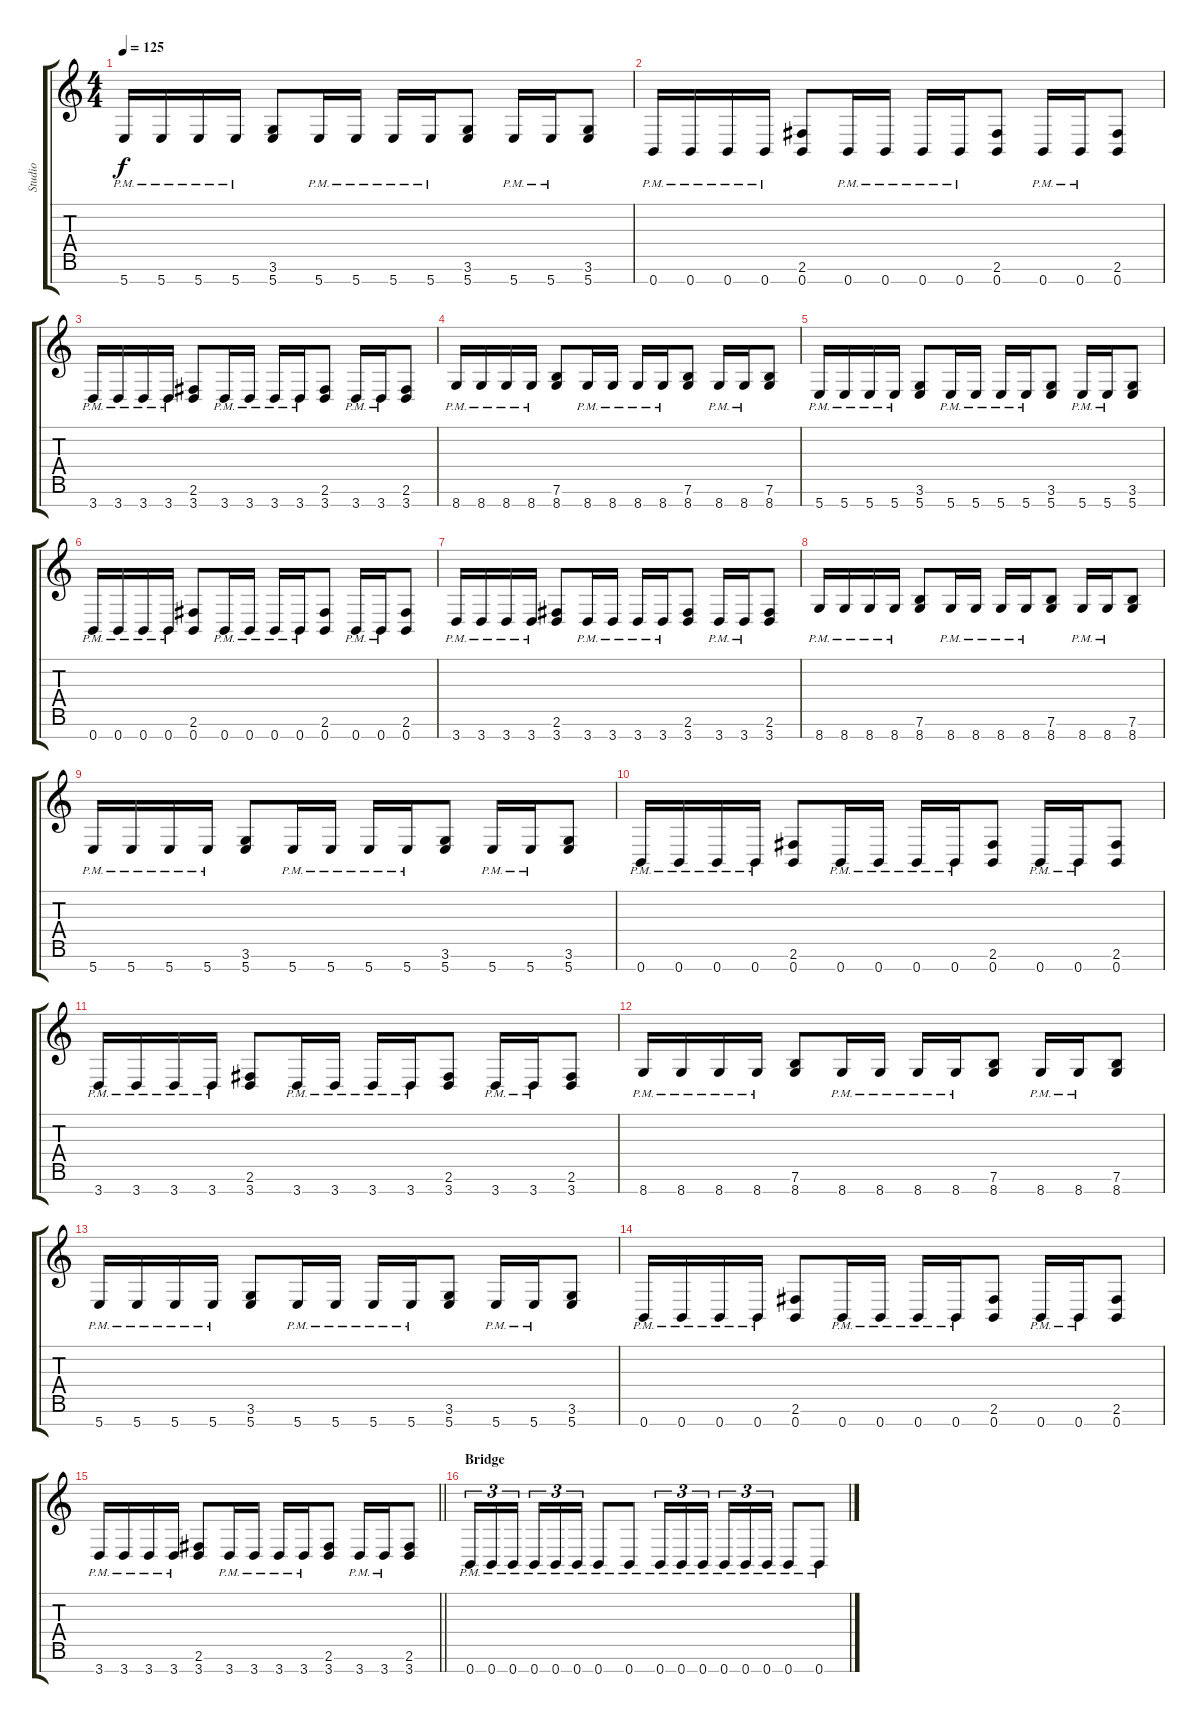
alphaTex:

\track ("Studio" "Studio") {instrument distortionguitar}
\staff {score tabs}
\tuning (E4 B3 G3 D3 A2 E2 B1) {hide}
\ts (4 4)
\tempo 125
\clef g2
\ks c
5.7{pm}.16{dy f} 5.7{pm}.16 5.7{pm}.16 5.7{pm}.16 (3.6 5.7).8 5.7{pm}.16 5.7{pm}.16 5.7{pm}.16 5.7{pm}.16 (3.6 5.7).8 5.7{pm}.16 5.7{pm}.16 (3.6 5.7).8 |
0.7{pm}.16 0.7{pm}.16 0.7{pm}.16 0.7{pm}.16 (2.6 0.7).8 0.7{pm}.16 0.7{pm}.16 0.7{pm}.16 0.7{pm}.16 (2.6 0.7).8 0.7{pm}.16 0.7{pm}.16 (2.6 0.7).8 |
3.7{pm}.16 3.7{pm}.16 3.7{pm}.16 3.7{pm}.16 (2.6 3.7).8 3.7{pm}.16 3.7{pm}.16 3.7{pm}.16 3.7{pm}.16 (2.6 3.7).8 3.7{pm}.16 3.7{pm}.16 (2.6 3.7).8 |
8.7{pm}.16 8.7{pm}.16 8.7{pm}.16 8.7{pm}.16 (7.6 8.7).8 8.7{pm}.16 8.7{pm}.16 8.7{pm}.16 8.7{pm}.16 (7.6 8.7).8 8.7{pm}.16 8.7{pm}.16 (7.6 8.7).8 |
5.7{pm}.16 5.7{pm}.16 5.7{pm}.16 5.7{pm}.16 (3.6 5.7).8 5.7{pm}.16 5.7{pm}.16 5.7{pm}.16 5.7{pm}.16 (3.6 5.7).8 5.7{pm}.16 5.7{pm}.16 (3.6 5.7).8 |
0.7{pm}.16 0.7{pm}.16 0.7{pm}.16 0.7{pm}.16 (2.6 0.7).8 0.7{pm}.16 0.7{pm}.16 0.7{pm}.16 0.7{pm}.16 (2.6 0.7).8 0.7{pm}.16 0.7{pm}.16 (2.6 0.7).8 |
3.7{pm}.16 3.7{pm}.16 3.7{pm}.16 3.7{pm}.16 (2.6 3.7).8 3.7{pm}.16 3.7{pm}.16 3.7{pm}.16 3.7{pm}.16 (2.6 3.7).8 3.7{pm}.16 3.7{pm}.16 (2.6 3.7).8 |
8.7{pm}.16 8.7{pm}.16 8.7{pm}.16 8.7{pm}.16 (7.6 8.7).8 8.7{pm}.16 8.7{pm}.16 8.7{pm}.16 8.7{pm}.16 (7.6 8.7).8 8.7{pm}.16 8.7{pm}.16 (7.6 8.7).8 |
5.7{pm}.16 5.7{pm}.16 5.7{pm}.16 5.7{pm}.16 (3.6 5.7).8 5.7{pm}.16 5.7{pm}.16 5.7{pm}.16 5.7{pm}.16 (3.6 5.7).8 5.7{pm}.16 5.7{pm}.16 (3.6 5.7).8 |
0.7{pm}.16 0.7{pm}.16 0.7{pm}.16 0.7{pm}.16 (2.6 0.7).8 0.7{pm}.16 0.7{pm}.16 0.7{pm}.16 0.7{pm}.16 (2.6 0.7).8 0.7{pm}.16 0.7{pm}.16 (2.6 0.7).8 |
3.7{pm}.16 3.7{pm}.16 3.7{pm}.16 3.7{pm}.16 (2.6 3.7).8 3.7{pm}.16 3.7{pm}.16 3.7{pm}.16 3.7{pm}.16 (2.6 3.7).8 3.7{pm}.16 3.7{pm}.16 (2.6 3.7).8 |
8.7{pm}.16 8.7{pm}.16 8.7{pm}.16 8.7{pm}.16 (7.6 8.7).8 8.7{pm}.16 8.7{pm}.16 8.7{pm}.16 8.7{pm}.16 (7.6 8.7).8 8.7{pm}.16 8.7{pm}.16 (7.6 8.7).8 |
5.7{pm}.16 5.7{pm}.16 5.7{pm}.16 5.7{pm}.16 (3.6 5.7).8 5.7{pm}.16 5.7{pm}.16 5.7{pm}.16 5.7{pm}.16 (3.6 5.7).8 5.7{pm}.16 5.7{pm}.16 (3.6 5.7).8 |
0.7{pm}.16 0.7{pm}.16 0.7{pm}.16 0.7{pm}.16 (2.6 0.7).8 0.7{pm}.16 0.7{pm}.16 0.7{pm}.16 0.7{pm}.16 (2.6 0.7).8 0.7{pm}.16 0.7{pm}.16 (2.6 0.7).8 |
\barLineRight lightlight
3.7{pm}.16 3.7{pm}.16 3.7{pm}.16 3.7{pm}.16 (2.6 3.7).8 3.7{pm}.16 3.7{pm}.16 3.7{pm}.16 3.7{pm}.16 (2.6 3.7).8 3.7{pm}.16 3.7{pm}.16 (2.6 3.7).8 |
\section ("" "Bridge")
0.7{pm}.16{tu (3 2)} 0.7{pm}.16{tu (3 2)} 0.7{pm}.16{tu (3 2) beam splitsecondary} 0.7{pm}.16{tu (3 2)} 0.7{pm}.16{tu (3 2)} 0.7{pm}.16{tu (3 2)} 0.7{pm}.8 0.7{pm}.8 0.7{pm}.16{tu (3 2)} 0.7{pm}.16{tu (3 2)} 0.7{pm}.16{tu (3 2) beam splitsecondary} 0.7{pm}.16{tu (3 2)} 0.7{pm}.16{tu (3 2)} 0.7{pm}.16{tu (3 2)} 0.7{pm}.8 0.7{pm}.8
